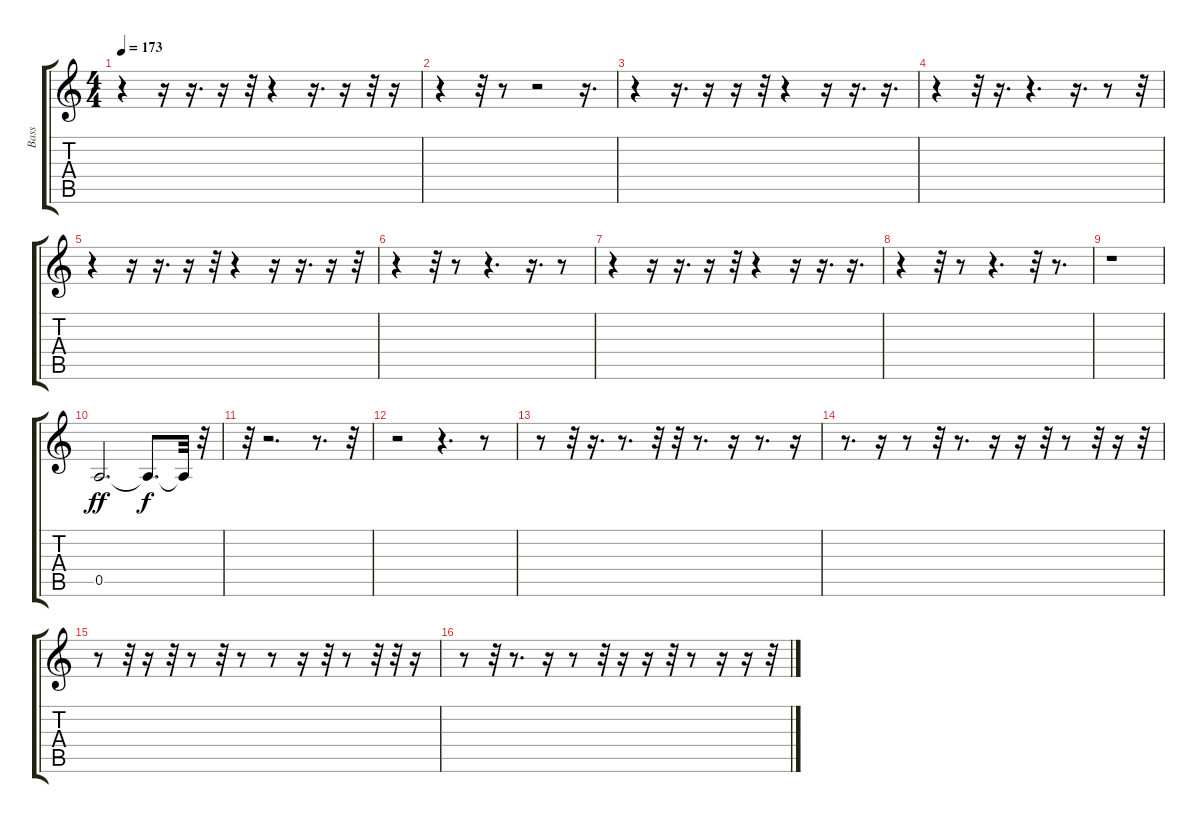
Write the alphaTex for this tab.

\track ("Bass" "Bass") {instrument electricbassfinger}
\staff {score tabs}
\tuning (E4 B3 G3 D3 A2 E2) {hide}
\ts (4 4)
\tempo 173
\clef g2
\ks c
r.4{dy f} r.16 r.16{d} r.16 r.32 r.4 r.16{d} r.16 r.32 r.16 |
r.4 r.32 r.8 r.2 r.16{d} |
r.4 r.16{d} r.16 r.16 r.32 r.4 r.16 r.16{d} r.16{d} |
r.4 r.32 r.16{d} r.4{d} r.16{d} r.8 r.32 |
r.4 r.16 r.16{d} r.16 r.32 r.4 r.16 r.16{d} r.16 r.32 |
r.4 r.32 r.8 r.4{d} r.16{d} r.8 |
r.4 r.16 r.16{d} r.16 r.32 r.4 r.16 r.16{d} r.16{d} |
r.4 r.32 r.8 r.4{d} r.32 r.8{d} |
r.1 |
0.5.2{d dy ff} 0.5{t}.8{d dy f} 0.5{t}.32 r.32 |
r.32 r.2{d} r.8{d} r.32 |
r.2 r.4{d} r.8 |
r.8 r.32 r.16{d} r.8{d} r.32 r.32 r.8{d} r.16 r.8{d} r.16 |
r.8{d} r.16 r.8 r.32 r.8{d} r.16 r.16 r.32 r.8 r.32 r.16 r.32 |
r.8 r.32 r.16 r.32 r.8 r.32 r.8 r.8 r.16 r.32 r.8 r.32 r.32 r.16 |
r.8 r.32 r.8{d} r.16 r.8 r.32 r.16 r.16 r.32 r.8 r.16 r.16 r.32
